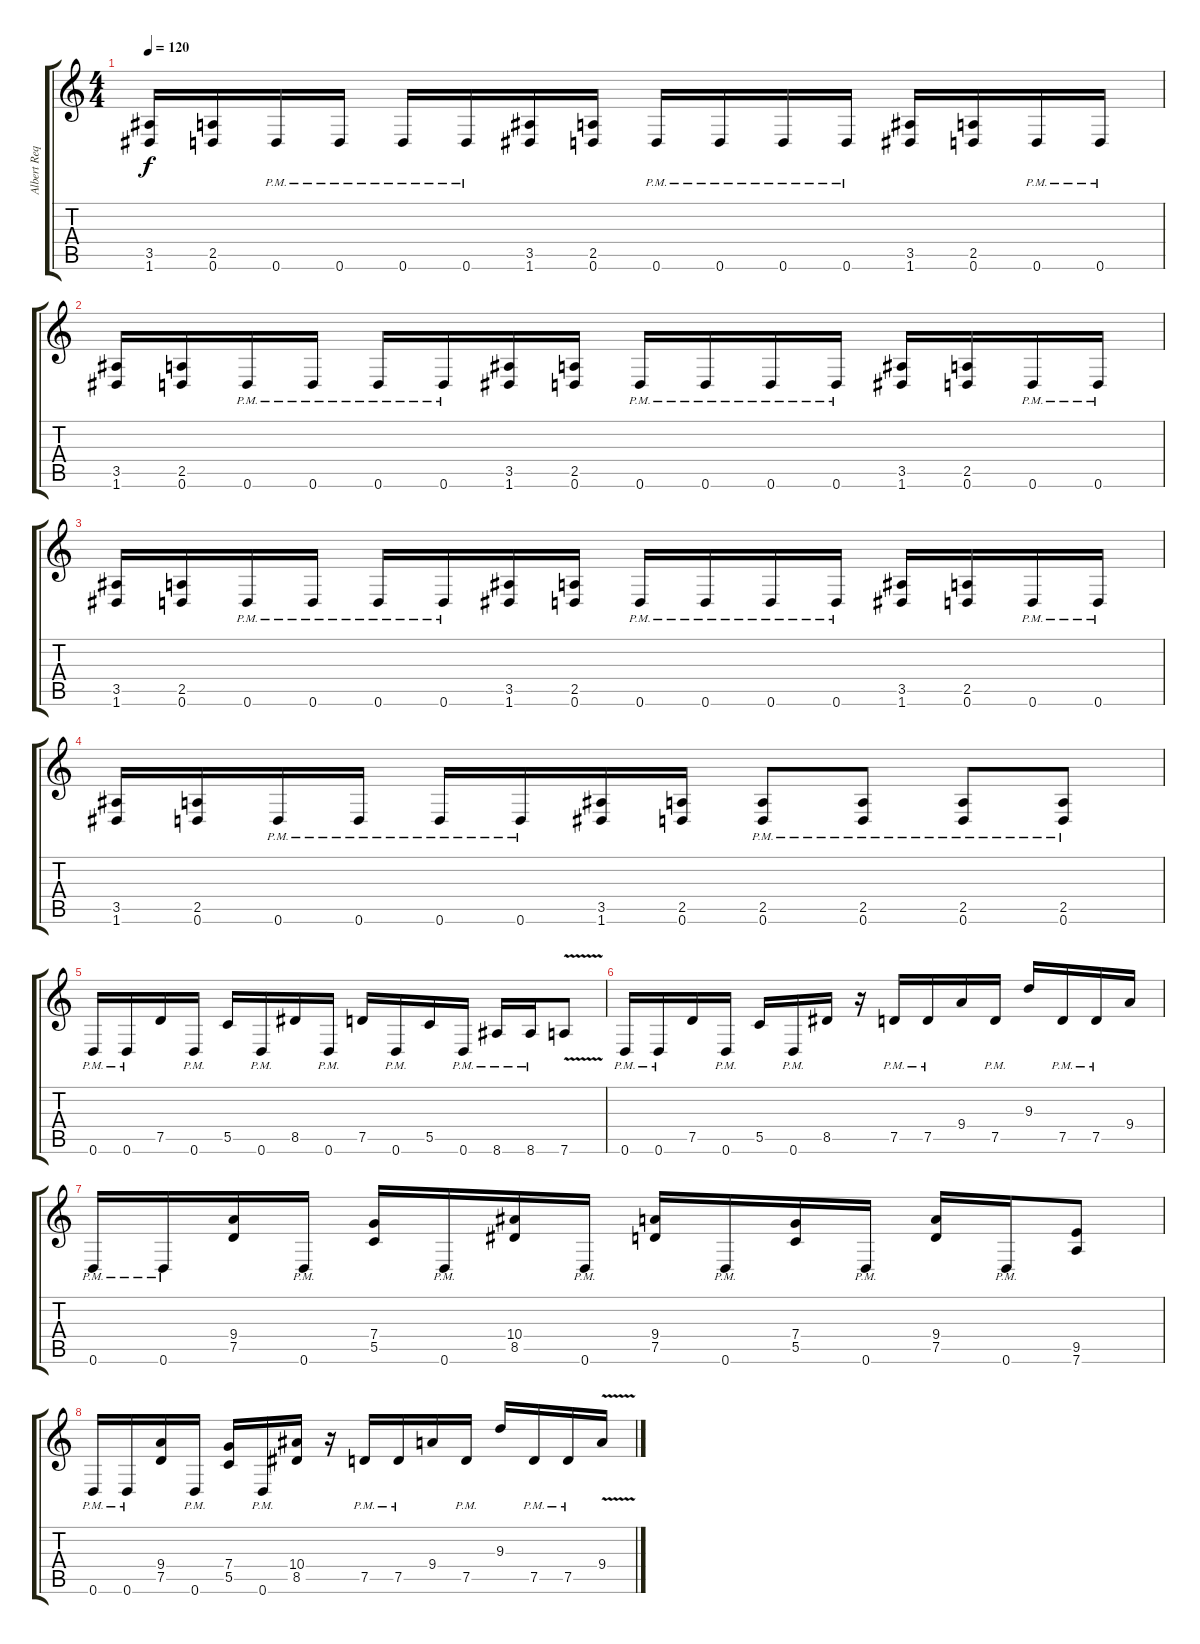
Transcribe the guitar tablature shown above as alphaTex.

\track ("Albert Requena" "Albert Req") {instrument distortionguitar}
\staff {score tabs}
\tuning (D4 A3 F3 C3 G2 D2) {hide}
\ts (4 4)
\tempo 120
\clef g2
\ks c
(3.5 1.6).16{dy f} (2.5 0.6).16 0.6{pm}.16 0.6{pm}.16 0.6{pm}.16 0.6{pm}.16 (3.5 1.6).16 (2.5 0.6).16 0.6{pm}.16 0.6{pm}.16 0.6{pm}.16 0.6{pm}.16 (3.5 1.6).16 (2.5 0.6).16 0.6{pm}.16 0.6{pm}.16 |
(3.5 1.6).16 (2.5 0.6).16 0.6{pm}.16 0.6{pm}.16 0.6{pm}.16 0.6{pm}.16 (3.5 1.6).16 (2.5 0.6).16 0.6{pm}.16 0.6{pm}.16 0.6{pm}.16 0.6{pm}.16 (3.5 1.6).16 (2.5 0.6).16 0.6{pm}.16 0.6{pm}.16 |
(3.5 1.6).16 (2.5 0.6).16 0.6{pm}.16 0.6{pm}.16 0.6{pm}.16 0.6{pm}.16 (3.5 1.6).16 (2.5 0.6).16 0.6{pm}.16 0.6{pm}.16 0.6{pm}.16 0.6{pm}.16 (3.5 1.6).16 (2.5 0.6).16 0.6{pm}.16 0.6{pm}.16 |
(3.5 1.6).16 (2.5 0.6).16 0.6{pm}.16 0.6{pm}.16 0.6{pm}.16 0.6{pm}.16 (3.5 1.6).16 (2.5 0.6).16 (2.5{pm} 0.6{pm}).8 (2.5{pm} 0.6{pm}).8 (2.5{pm} 0.6{pm}).8 (2.5{pm} 0.6{pm}).8 |
0.6{pm}.16 0.6{pm}.16 7.5.16 0.6{pm}.16 5.5.16 0.6{pm}.16 8.5.16 0.6{pm}.16 7.5.16 0.6{pm}.16 5.5.16 0.6{pm}.16 8.6{pm}.16 8.6{pm}.16 7.6{v}.8 |
0.6{pm}.16 0.6{pm}.16 7.5.16 0.6{pm}.16 5.5.16 0.6{pm}.16 8.5.16 r.16 7.5{pm}.16 7.5{pm}.16 9.4.16 7.5{pm}.16 9.3.16 7.5{pm}.16 7.5{pm}.16 9.4.16 |
0.6{pm}.16 0.6{pm}.16 (9.4 7.5).16 0.6{pm}.16 (7.4 5.5).16 0.6{pm}.16 (10.4 8.5).16 0.6{pm}.16 (9.4 7.5).16 0.6{pm}.16 (7.4 5.5).16 0.6{pm}.16 (9.4 7.5).16 0.6{pm}.16 (9.5 7.6).8 |
0.6{pm}.16 0.6{pm}.16 (9.4 7.5).16 0.6{pm}.16 (7.4 5.5).16 0.6{pm}.16 (10.4 8.5).16 r.16 7.5{pm}.16 7.5{pm}.16 9.4.16 7.5{pm}.16 9.3.16 7.5{pm}.16 7.5{pm}.16 9.4{v}.16
